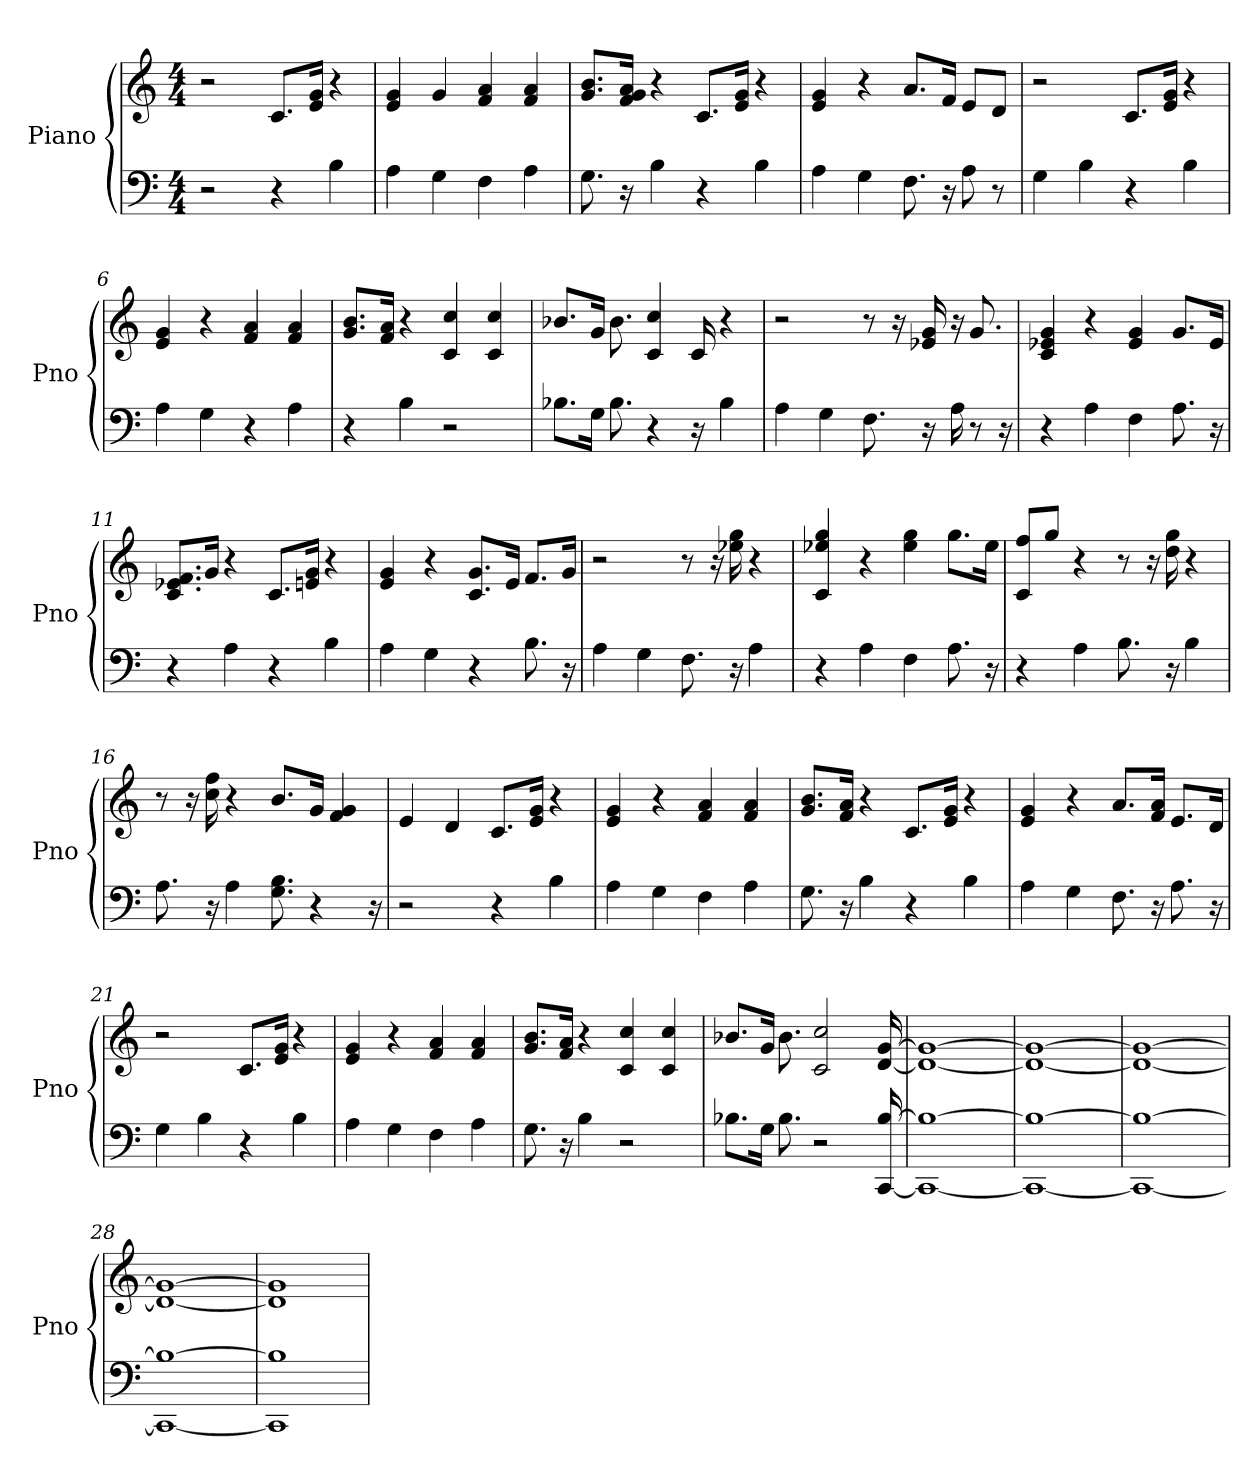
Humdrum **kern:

**kern	**kern
*part1	*part1
*staff2	*staff1
*I"Piano	*
*I'Pno	*
*clefF4	*clefG2
*k[]	*k[]
*C:	*C:
*M4/4	*M4/4
*MM111	*MM111
=1	=1
2r	2r
4r	8.c/L
.	16g/ 16e/Jk
4B	4r
=2	=2
4A	4g 4e
4G	4g
4F	4f 4a
4A	4f 4a
=3	=3
8.G	8.g/ 8.b/L
16r	16f/ 16g/ 16a/Jk
4B	4r
4r	8.c/L
.	16e/ 16g/Jk
4B	4r
=4	=4
4A	4e 4g
4G	4r
8.F	8.a/L
16r	16f/Jk
8A	8e/L
8r	8d/J
=5	=5
4G	2r
4B	.
4r	8.c/L
.	16g/ 16e/Jk
4B	4r
=6	=6
4A	4g 4e
4G	4r
4r	4a 4f
4A	4a 4f
=7	=7
4r	8.g/ 8.b/L
.	16a/ 16f/Jk
4B	4r
2r	4c 4cc
.	4c 4cc
=8	=8
8.B-\L	8.b-/L
16G\Jk	16g/Jk
8.B-	8.b-
4r	4c 4cc
16r	16c
4B-	4r
=9	=9
4A	2r
4G	.
8.F	8r
.	16r
16r	16g 16e-
16A	16r
8r	8.g
16r	.
=10	=10
4r	4c 4e- 4g
4A	4r
4F	4e- 4g
8.A	8.g/L
16r	16e-/Jk
=11	=11
4r	8.c/ 8.e-/ 8.f/L
.	16g/Jk
4A	4r
4r	8.c/L
.	16e/ 16g/Jk
4B	4r
=12	=12
4A	4g 4e
4G	4r
4r	8.c/ 8.g/L
.	16e/Jk
8.B	8.f/L
16r	16g/Jk
=13	=13
4A	2r
4G	.
8.F	8r
.	16r
16r	16ee- 16gg
4A	4r
=14	=14
4r	4c 4ee- 4gg
4A	4r
4F	4ee- 4gg
8.A	8.gg\L
16r	16ee-\Jk
=15	=15
4r	8c/ 8ff/L
.	8gg/J
4A	4r
8.B	8r
.	16r
16r	16dd 16gg
4B	4r
=16	=16
8.A	8r
.	16r
16r	16cc 16ff
4A	4r
8.B 8.G	8.b/L
4r	16g/Jk
.	4f 4g
16r	.
=17	=17
2r	4e
.	4d
4r	8.c/L
.	16e/ 16g/Jk
4B	4r
=18	=18
4A	4e 4g
4G	4r
4F	4f 4a
4A	4f 4a
=19	=19
8.G	8.g/ 8.b/L
16r	16f/ 16a/Jk
4B	4r
4r	8.c/L
.	16e/ 16g/Jk
4B	4r
=20	=20
4A	4g 4e
4G	4r
8.F	8.a/L
16r	16a/ 16f/Jk
8.A	8.e/L
16r	16d/Jk
=21	=21
4G	2r
4B	.
4r	8.c/L
.	16g/ 16e/Jk
4B	4r
=22	=22
4A	4e 4g
4G	4r
4F	4f 4a
4A	4a 4f
=23	=23
8.G	8.b/ 8.g/L
16r	16a/ 16f/Jk
4B	4r
2r	4cc 4c
.	4cc 4c
=24	=24
8.B-\L	8.b-/L
16G\Jk	16g/Jk
8.B-	8.b-
2r	2cc 2c
[16B- [16CC	[16d [16g
=25	=25
1B-_ 1CC_	1d_ 1g_
=26	=26
1B-_ 1CC_	1d_ 1g_
=27	=27
1B-_ 1CC_	1d_ 1g_
=28	=28
1B-_ 1CC_	1d_ 1g_
=29	=29
1B-] 1CC]	1d] 1g]
=	=
*-	*-
